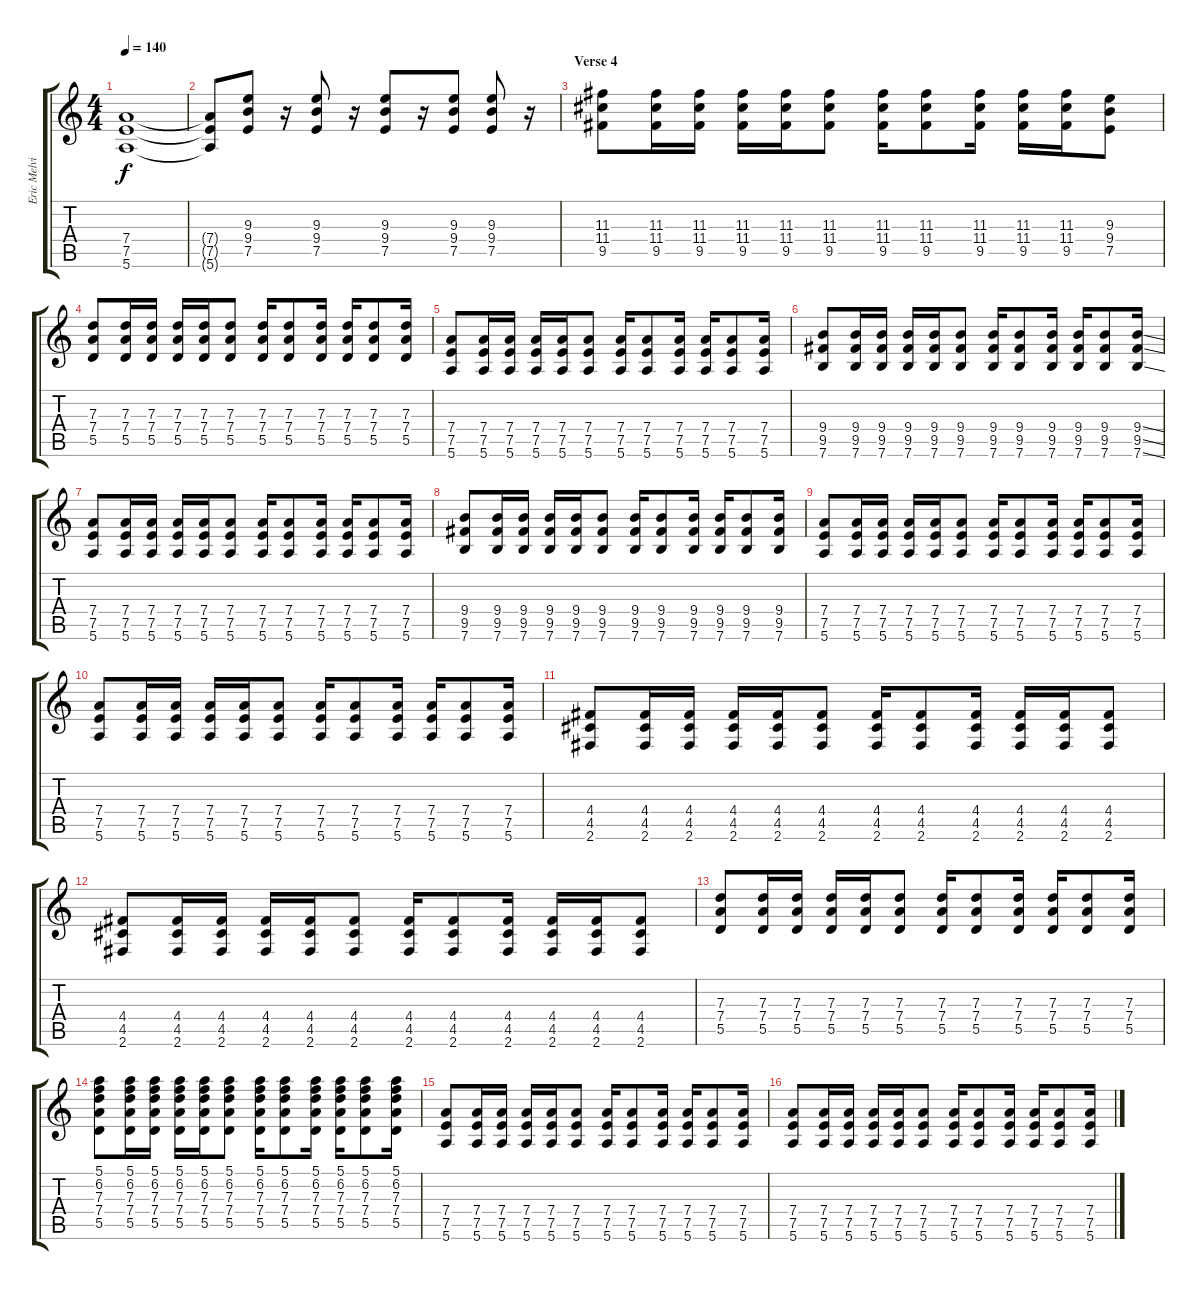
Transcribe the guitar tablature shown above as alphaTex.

\track ("Eric Melvin" "Eric Melvi") {instrument overdrivenguitar}
\staff {score tabs}
\tuning (E4 B3 G3 D3 A2 E2) {hide}
\ts (4 4)
\tempo 140
\clef g2
\ks c
(7.4 7.5 5.6).1{dy f} |
(7.4{t} 7.5{t} 5.6{t}).8 (9.3 9.4 7.5).8 r.16 (9.3 9.4 7.5).8 r.16 (9.3 9.4 7.5).8 r.16 (9.3 9.4 7.5).8 (9.3 9.4 7.5).8 r.16 |
\section ("" "Verse 4")
(11.3 11.4 9.5).8 (11.3 11.4 9.5).16 (11.3 11.4 9.5).16 (11.3 11.4 9.5).16 (11.3 11.4 9.5).16 (11.3 11.4 9.5).8 (11.3 11.4 9.5).16 (11.3 11.4 9.5).8 (11.3 11.4 9.5).16 (11.3 11.4 9.5).16 (11.3 11.4 9.5).16 (9.3 9.4 7.5).8 |
(7.3 7.4 5.5).8 (7.3 7.4 5.5).16 (7.3 7.4 5.5).16 (7.3 7.4 5.5).16 (7.3 7.4 5.5).16 (7.3 7.4 5.5).8 (7.3 7.4 5.5).16 (7.3 7.4 5.5).8 (7.3 7.4 5.5).16 (7.3 7.4 5.5).16 (7.3 7.4 5.5).8 (7.3 7.4 5.5).16 |
(7.4 7.5 5.6).8 (7.4 7.5 5.6).16 (7.4 7.5 5.6).16 (7.4 7.5 5.6).16 (7.4 7.5 5.6).16 (7.4 7.5 5.6).8 (7.4 7.5 5.6).16 (7.4 7.5 5.6).8 (7.4 7.5 5.6).16 (7.4 7.5 5.6).16 (7.4 7.5 5.6).8 (7.4 7.5 5.6).16 |
(9.4 9.5 7.6).8 (9.4 9.5 7.6).16 (9.4 9.5 7.6).16 (9.4 9.5 7.6).16 (9.4 9.5 7.6).16 (9.4 9.5 7.6).8 (9.4 9.5 7.6).16 (9.4 9.5 7.6).8 (9.4 9.5 7.6).16 (9.4 9.5 7.6).16 (9.4 9.5 7.6).8 (9.4{ss} 9.5{ss} 7.6{ss}).16 |
(7.4 7.5 5.6).8 (7.4 7.5 5.6).16 (7.4 7.5 5.6).16 (7.4 7.5 5.6).16 (7.4 7.5 5.6).16 (7.4 7.5 5.6).8 (7.4 7.5 5.6).16 (7.4 7.5 5.6).8 (7.4 7.5 5.6).16 (7.4 7.5 5.6).16 (7.4 7.5 5.6).8 (7.4 7.5 5.6).16 |
(9.4 9.5 7.6).8 (9.4 9.5 7.6).16 (9.4 9.5 7.6).16 (9.4 9.5 7.6).16 (9.4 9.5 7.6).16 (9.4 9.5 7.6).8 (9.4 9.5 7.6).16 (9.4 9.5 7.6).8 (9.4 9.5 7.6).16 (9.4 9.5 7.6).16 (9.4 9.5 7.6).8 (9.4 9.5 7.6).16 |
(7.4 7.5 5.6).8 (7.4 7.5 5.6).16 (7.4 7.5 5.6).16 (7.4 7.5 5.6).16 (7.4 7.5 5.6).16 (7.4 7.5 5.6).8 (7.4 7.5 5.6).16 (7.4 7.5 5.6).8 (7.4 7.5 5.6).16 (7.4 7.5 5.6).16 (7.4 7.5 5.6).8 (7.4 7.5 5.6).16 |
(7.4 7.5 5.6).8 (7.4 7.5 5.6).16 (7.4 7.5 5.6).16 (7.4 7.5 5.6).16 (7.4 7.5 5.6).16 (7.4 7.5 5.6).8 (7.4 7.5 5.6).16 (7.4 7.5 5.6).8 (7.4 7.5 5.6).16 (7.4 7.5 5.6).16 (7.4 7.5 5.6).8 (7.4 7.5 5.6).16 |
(4.4 4.5 2.6).8 (4.4 4.5 2.6).16 (4.4 4.5 2.6).16 (4.4 4.5 2.6).16 (4.4 4.5 2.6).16 (4.4 4.5 2.6).8 (4.4 4.5 2.6).16 (4.4 4.5 2.6).8 (4.4 4.5 2.6).16 (4.4 4.5 2.6).16 (4.4 4.5 2.6).16 (4.4 4.5 2.6).8 |
(4.4 4.5 2.6).8 (4.4 4.5 2.6).16 (4.4 4.5 2.6).16 (4.4 4.5 2.6).16 (4.4 4.5 2.6).16 (4.4 4.5 2.6).8 (4.4 4.5 2.6).16 (4.4 4.5 2.6).8 (4.4 4.5 2.6).16 (4.4 4.5 2.6).16 (4.4 4.5 2.6).16 (4.4 4.5 2.6).8 |
(7.3 7.4 5.5).8 (7.3 7.4 5.5).16 (7.3 7.4 5.5).16 (7.3 7.4 5.5).16 (7.3 7.4 5.5).16 (7.3 7.4 5.5).8 (7.3 7.4 5.5).16 (7.3 7.4 5.5).8 (7.3 7.4 5.5).16 (7.3 7.4 5.5).16 (7.3 7.4 5.5).8 (7.3 7.4 5.5).16 |
(5.1 6.2 7.3 7.4 5.5).8 (5.1 6.2 7.3 7.4 5.5).16 (5.1 6.2 7.3 7.4 5.5).16 (5.1 6.2 7.3 7.4 5.5).16 (5.1 6.2 7.3 7.4 5.5).16 (5.1 6.2 7.3 7.4 5.5).8 (5.1 6.2 7.3 7.4 5.5).16 (5.1 6.2 7.3 7.4 5.5).8 (5.1 6.2 7.3 7.4 5.5).16 (5.1 6.2 7.3 7.4 5.5).16 (5.1 6.2 7.3 7.4 5.5).8 (5.1 6.2 7.3 7.4 5.5).16 |
(7.4 7.5 5.6).8 (7.4 7.5 5.6).16 (7.4 7.5 5.6).16 (7.4 7.5 5.6).16 (7.4 7.5 5.6).16 (7.4 7.5 5.6).8 (7.4 7.5 5.6).16 (7.4 7.5 5.6).8 (7.4 7.5 5.6).16 (7.4 7.5 5.6).16 (7.4 7.5 5.6).8 (7.4 7.5 5.6).16 |
(7.4 7.5 5.6).8 (7.4 7.5 5.6).16 (7.4 7.5 5.6).16 (7.4 7.5 5.6).16 (7.4 7.5 5.6).16 (7.4 7.5 5.6).8 (7.4 7.5 5.6).16 (7.4 7.5 5.6).8 (7.4 7.5 5.6).16 (7.4 7.5 5.6).16 (7.4 7.5 5.6).8 (7.4 7.5 5.6).16
